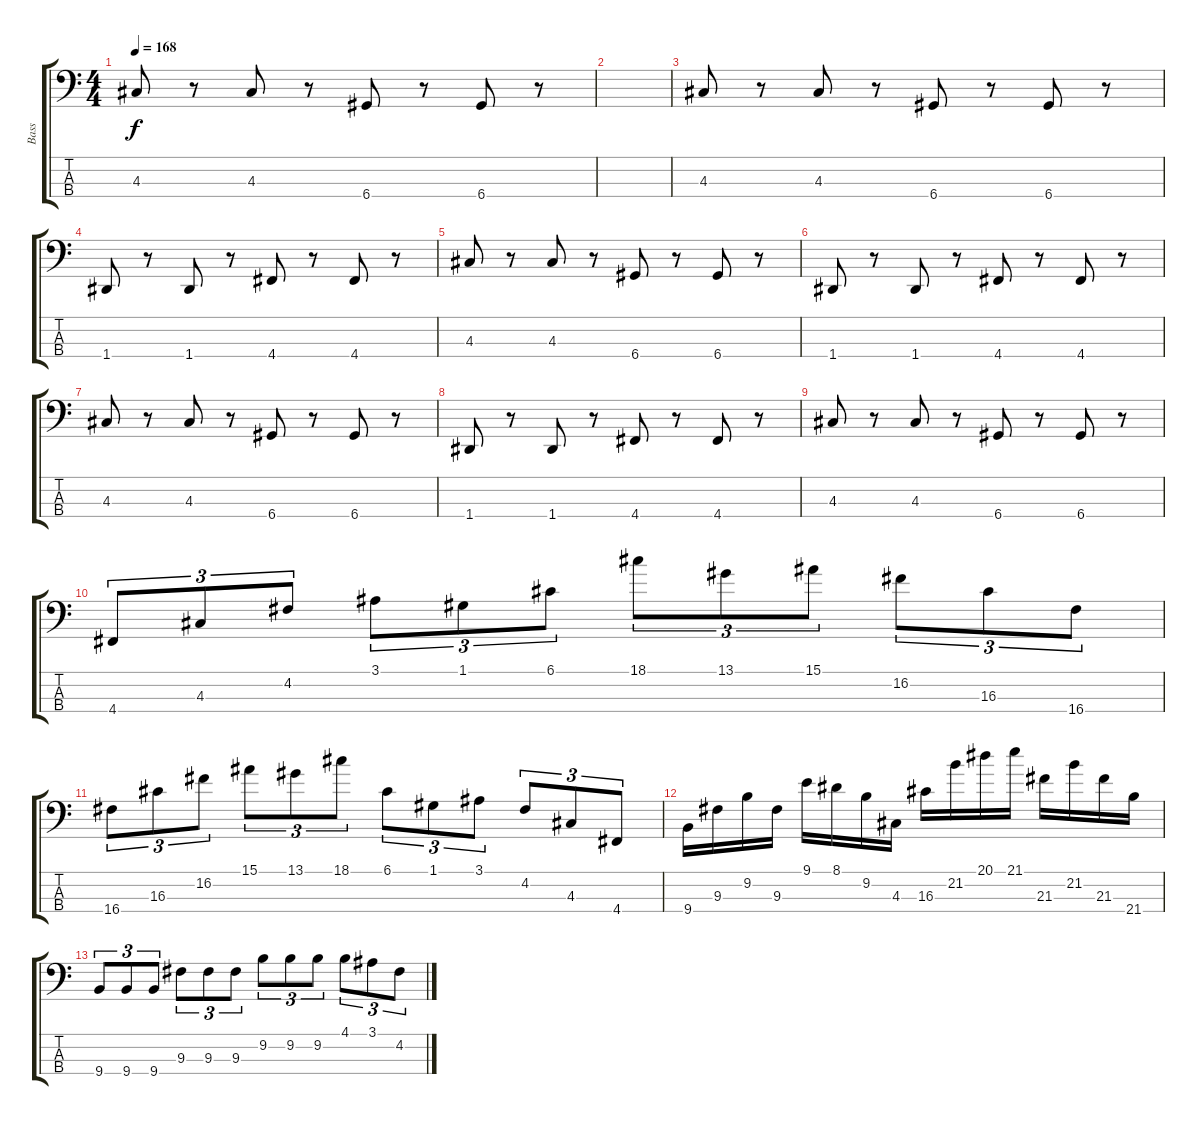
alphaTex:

\track ("Bass" "Bass") {instrument electricbassfinger}
\staff {score tabs}
\tuning (G2 D2 A1 D1) {hide}
\ts (4 4)
\tempo 168
\clef f4
\ks c
4.3.8{dy f} r.8 4.3.8 r.8 6.4.8 r.8 6.4.8 r.8 |
|
4.3.8 r.8 4.3.8 r.8 6.4.8 r.8 6.4.8 r.8 |
1.4.8 r.8 1.4.8 r.8 4.4.8 r.8 4.4.8 r.8 |
4.3.8 r.8 4.3.8 r.8 6.4.8 r.8 6.4.8 r.8 |
1.4.8 r.8 1.4.8 r.8 4.4.8 r.8 4.4.8 r.8 |
4.3.8 r.8 4.3.8 r.8 6.4.8 r.8 6.4.8 r.8 |
1.4.8 r.8 1.4.8 r.8 4.4.8 r.8 4.4.8 r.8 |
4.3.8 r.8 4.3.8 r.8 6.4.8 r.8 6.4.8 r.8 |
4.4.8{tu (3 2)} 4.3.8{tu (3 2)} 4.2.8{tu (3 2)} 3.1.8{tu (3 2)} 1.1.8{tu (3 2)} 6.1.8{tu (3 2)} 18.1.8{tu (3 2)} 13.1.8{tu (3 2)} 15.1.8{tu (3 2)} 16.2.8{tu (3 2)} 16.3.8{tu (3 2)} 16.4.8{tu (3 2)} |
16.4.8{tu (3 2)} 16.3.8{tu (3 2)} 16.2.8{tu (3 2)} 15.1.8{tu (3 2)} 13.1.8{tu (3 2)} 18.1.8{tu (3 2)} 6.1.8{tu (3 2)} 1.1.8{tu (3 2)} 3.1.8{tu (3 2)} 4.2.8{tu (3 2)} 4.3.8{tu (3 2)} 4.4.8{tu (3 2)} |
9.4.16 9.3.16 9.2.16 9.3.16 9.1.16 8.1.16 9.2.16 4.3.16 16.3.16 21.2.16 20.1.16 21.1.16 21.3.16 21.2.16 21.3.16 21.4.16 |
9.4.8{tu (3 2)} 9.4.8{tu (3 2)} 9.4.8{tu (3 2)} 9.3.8{tu (3 2)} 9.3.8{tu (3 2)} 9.3.8{tu (3 2)} 9.2.8{tu (3 2)} 9.2.8{tu (3 2)} 9.2.8{tu (3 2)} 4.1.8{tu (3 2)} 3.1.8{tu (3 2)} 4.2.8{tu (3 2)}
